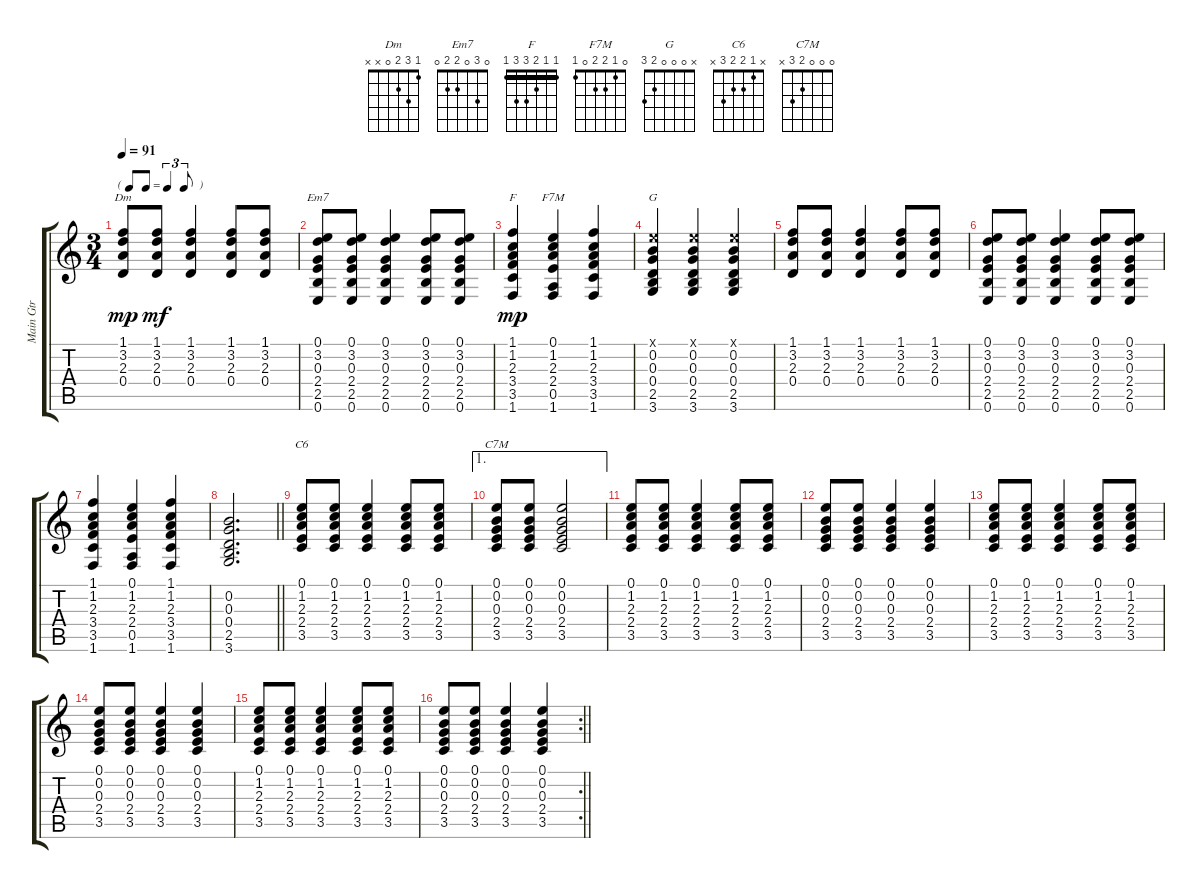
\track ("Main Gtr" "Main Gtr") {instrument acousticguitarsteel}
\staff {score tabs}
\tuning (E4 B3 G3 D3 A2 E2) {hide}
\chord ("Dm" 1 3 2 0 x x)
\chord ("Em7" 0 3 0 2 2 0)
\chord ("F" 1 1 2 3 3 1) {barre 1}
\chord ("F7M" 0 1 2 2 0 1)
\chord ("G" x 0 0 0 2 3)
\chord ("C6" x 1 2 2 3 x)
\chord ("C7M" 0 0 0 2 3 x)
\ts (3 4)
\tf triplet8th
\tempo 91
\clef g2
\ks c
(1.1 3.2 2.3 0.4).8{ch "Dm" dy mp} (1.1 3.2 2.3 0.4).8{dy mf} (1.1 3.2 2.3 0.4).4 (1.1 3.2 2.3 0.4).8 (1.1 3.2 2.3 0.4).8 |
(0.1 3.2 0.3 2.4 2.5 0.6).8{ch "Em7"} (0.1 3.2 0.3 2.4 2.5 0.6).8 (0.1 3.2 0.3 2.4 2.5 0.6).4 (0.1 3.2 0.3 2.4 2.5 0.6).8 (0.1 3.2 0.3 2.4 2.5 0.6).8 |
(1.1 1.2 2.3 3.4 3.5 1.6).4{ch "F" dy mp} (0.1 1.2 2.3 2.4 0.5 1.6).4{ch "F7M"} (1.1 1.2 2.3 3.4 3.5 1.6).4 |
(0.1{x} 0.2 0.3 0.4 2.5 3.6).4{ch "G"} (0.1{x} 0.2 0.3 0.4 2.5 3.6).4 (0.1{x} 0.2 0.3 0.4 2.5 3.6).4 |
(1.1 3.2 2.3 0.4).8 (1.1 3.2 2.3 0.4).8 (1.1 3.2 2.3 0.4).4 (1.1 3.2 2.3 0.4).8 (1.1 3.2 2.3 0.4).8 |
(0.1 3.2 0.3 2.4 2.5 0.6).8 (0.1 3.2 0.3 2.4 2.5 0.6).8 (0.1 3.2 0.3 2.4 2.5 0.6).4 (0.1 3.2 0.3 2.4 2.5 0.6).8 (0.1 3.2 0.3 2.4 2.5 0.6).8 |
(1.1 1.2 2.3 3.4 3.5 1.6).4 (0.1 1.2 2.3 2.4 0.5 1.6).4 (1.1 1.2 2.3 3.4 3.5 1.6).4 |
\barLineRight lightlight
(0.2 0.3 0.4 2.5 3.6).2{d} |
(0.1 1.2 2.3 2.4 3.5).8{ch "C6"} (0.1 1.2 2.3 2.4 3.5).8 (0.1 1.2 2.3 2.4 3.5).4 (0.1 1.2 2.3 2.4 3.5).8 (0.1 1.2 2.3 2.4 3.5).8 |
\ae 1
(0.1 0.2 0.3 2.4 3.5).8{ch "C7M"} (0.1 0.2 0.3 2.4 3.5).8 (0.1 0.2 0.3 2.4 3.5).2 |
(0.1 1.2 2.3 2.4 3.5).8 (0.1 1.2 2.3 2.4 3.5).8 (0.1 1.2 2.3 2.4 3.5).4 (0.1 1.2 2.3 2.4 3.5).8 (0.1 1.2 2.3 2.4 3.5).8 |
(0.1 0.2 0.3 2.4 3.5).8 (0.1 0.2 0.3 2.4 3.5).8 (0.1 0.2 0.3 2.4 3.5).4 (0.1 0.2 0.3 2.4 3.5).4 |
(0.1 1.2 2.3 2.4 3.5).8 (0.1 1.2 2.3 2.4 3.5).8 (0.1 1.2 2.3 2.4 3.5).4 (0.1 1.2 2.3 2.4 3.5).8 (0.1 1.2 2.3 2.4 3.5).8 |
(0.1 0.2 0.3 2.4 3.5).8 (0.1 0.2 0.3 2.4 3.5).8 (0.1 0.2 0.3 2.4 3.5).4 (0.1 0.2 0.3 2.4 3.5).4 |
(0.1 1.2 2.3 2.4 3.5).8 (0.1 1.2 2.3 2.4 3.5).8 (0.1 1.2 2.3 2.4 3.5).4 (0.1 1.2 2.3 2.4 3.5).8 (0.1 1.2 2.3 2.4 3.5).8 |
\rc 2
\barLineRight lightlight
(0.1 0.2 0.3 2.4 3.5).8 (0.1 0.2 0.3 2.4 3.5).8 (0.1 0.2 0.3 2.4 3.5).4 (0.1 0.2 0.3 2.4 3.5).4
